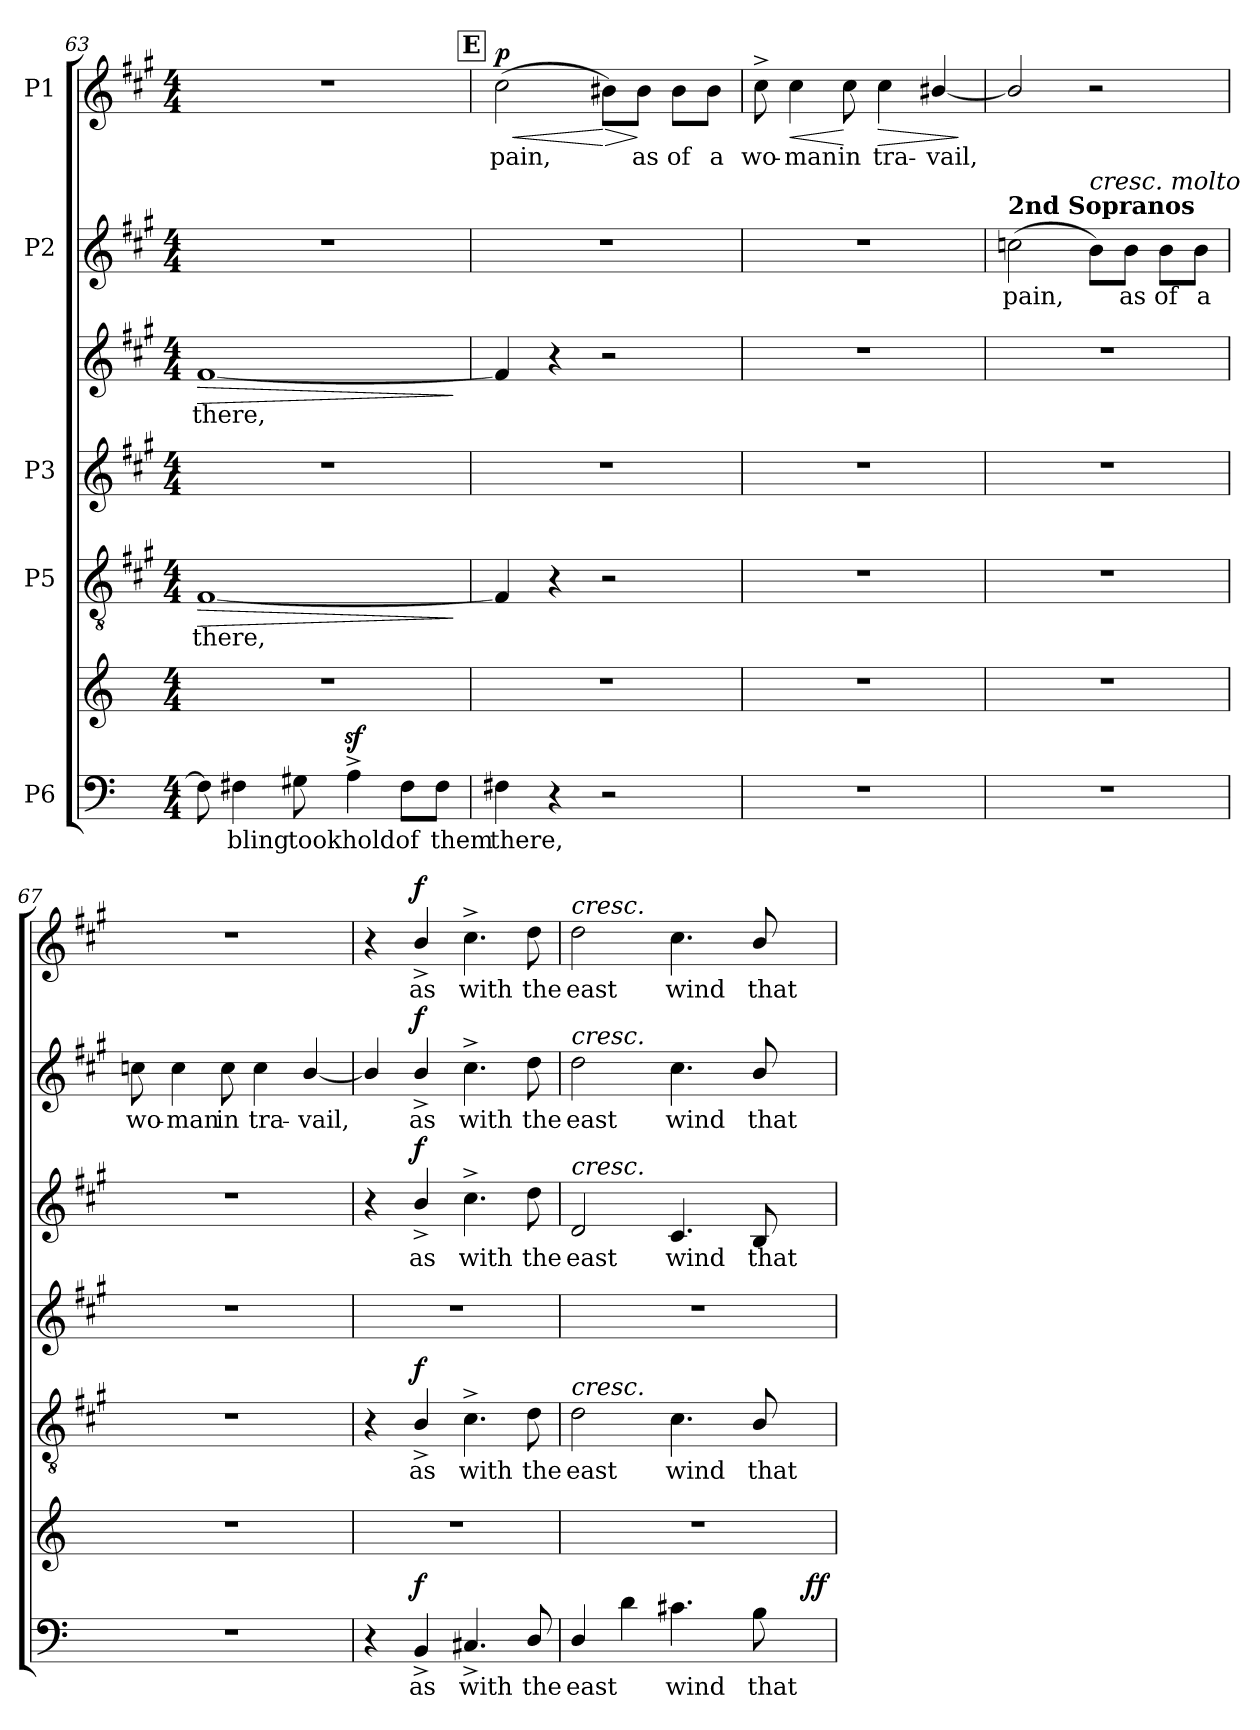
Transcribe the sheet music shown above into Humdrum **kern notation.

**kern	**text	**kern	**dynam	**kern	**text	**dynam	**kern	**kern	**text	**dynam	**kern	**text	**dynam	**kern	**text	**dynam
*part5	*part5	*part5	*part5	*part4	*part4	*part4	*part3	*part3	*part3	*part3	*part2	*part2	*part2	*part1	*part1	*part1
*staff7	*staff7	*staff6	*staff6/7	*staff5	*staff5	*staff5	*staff4	*staff3	*staff3	*staff3/4	*staff2	*staff2	*staff2	*staff1	*staff1	*staff1
*I"P6	*	*	*	*I"P5	*	*	*I"P3	*	*	*	*I"P2	*	*	*I"P1	*	*
*clefF4	*	*clefG2	*	*clefGv2	*	*	*clefG2	*clefG2	*	*	*clefG2	*	*	*clefG2	*	*
*	*	*	*	*ITrd7c12	*	*	*	*	*	*	*	*	*	*	*	*
*k[]	*	*k[]	*	*k[f#c#g#]	*	*	*k[f#c#g#]	*k[f#c#g#]	*	*	*k[f#c#g#]	*	*	*k[f#c#g#]	*	*
*C:	*	*C:	*	*A:	*	*	*A:	*A:	*	*	*A:	*	*	*A:	*	*
*M4/4	*	*M4/4	*	*M4/4	*	*	*M4/4	*M4/4	*	*	*M4/4	*	*	*M4/4	*	*
=63	=63	=63	=63	=63	=63	=63	=63	=63	=63	=63	=63	=63	=63	=63	=63	=63
!	!	!	!	!	!LO:LY:b:color=#000000	!LO:HP:b	!	!	!	!	!	!	!	!	!	!
!	!	!	!	!	!	!	!	!	!LO:LY:b:color=#000000	!LO:HP:b	!	!	!	!	!	!
8F#i\]	.	1r	.	[1FF#i	there,	>	1r	[1f#i	there,	>	1r	.	.	1r	.	.
!	!LO:LY:b:color=#000000	!	!	!	!	!	!	!	!	!	!	!	!	!	!	!
4F#i\	-bling	.	.	.	.	.	.	.	.	.	.	.	.	.	.	.
!	!LO:LY:b:color=#000000	!	!	!	!	!	!	!	!	!	!	!	!	!	!	!
8G#i\	took	.	.	.	.	.	.	.	.	.	.	.	.	.	.	.
!	!LO:LY:b:color=#000000	!	!	!	!	!	!	!	!	!	!	!	!	!	!	!
4Az^i\	hold	.	.	.	.	.	.	.	.	.	.	.	.	.	.	.
!	!LO:LY:b:color=#000000	!	!	!	!	!	!	!	!	!	!	!	!	!	!	!
8F#i\L	of	.	.	.	.	.	.	.	.	.	.	.	.	.	.	.
!	!LO:LY:b:color=#000000	!	!	!	!	!	!	!	!	!	!	!	!	!	!	!
8F#i\J	them	.	.	.	.	.	.	.	.	.	.	.	.	.	.	.
.	.	.	.	.	.	]	.	.	.	]	.	.	.	.	.	.
!!LO:REH:place=s1:B:color=#000000:enc=box:fs=17.1407:t=E
=64	=64	=64	=64	=64	=64	=64	=64	=64	=64	=64	=64	=64	=64	=64	=64	=64
!	!LO:LY:b:color=#000000	!	!	!	!	!	!	!	!	!	!	!	!	!	!	!
!	!	!	!	!	!	!	!	!	!	!	!	!	!	!	!LO:LY:b:color=#000000	!LO:HP:b
4F#i\	there,	1r	.	4FF#i/]	.	.	1r	4f#i/]	.	.	1r	.	.	(2cc#i\	pain,	< p
4r	.	.	.	4r	.	.	.	4r	.	.	.	.	.	.	.	.
!	!	!	!	!	!	!	!	!	!	!	!	!	!	!	!	!LO:HP:n=1:b
2r	.	.	.	2r	.	.	.	2r	.	.	.	.	.	8b#Xi\L)	.	[ >
!	!	!	!	!	!	!	!	!	!	!	!	!	!	!	!LO:LY:b:color=#000000	!
.	.	.	.	.	.	.	.	.	.	.	.	.	.	8b#i\J	as	]
!	!	!	!	!	!	!	!	!	!	!	!	!	!	!	!LO:LY:b:color=#000000	!
.	.	.	.	.	.	.	.	.	.	.	.	.	.	8b#i\L	of	.
!	!	!	!	!	!	!	!	!	!	!	!	!	!	!	!LO:LY:b:color=#000000	!
.	.	.	.	.	.	.	.	.	.	.	.	.	.	8b#i\J	a	.
=65	=65	=65	=65	=65	=65	=65	=65	=65	=65	=65	=65	=65	=65	=65	=65	=65
!	!	!	!	!	!	!	!	!	!	!	!	!	!	!	!LO:LY:b:color=#000000	!
1r	.	1r	.	1r	.	.	1r	1r	.	.	1r	.	.	8cc#^i\	wo-	.
!	!	!	!	!	!	!	!	!	!	!	!	!	!	!	!LO:LY:b:color=#000000	!LO:HP:b
.	.	.	.	.	.	.	.	.	.	.	.	.	.	4cc#i\	-man	<
!	!	!	!	!	!	!	!	!	!	!	!	!	!	!	!LO:LY:b:color=#000000	!
.	.	.	.	.	.	.	.	.	.	.	.	.	.	8cc#i\	in	[
!	!	!	!	!	!	!	!	!	!	!	!	!	!	!	!LO:LY:b:color=#000000	!LO:HP:b
.	.	.	.	.	.	.	.	.	.	.	.	.	.	4cc#i\	tra-	>
!	!	!	!	!	!	!	!	!	!	!	!	!	!	!	!LO:LY:b:color=#000000	!
.	.	.	.	.	.	.	.	.	.	.	.	.	.	[4b#Xi/	-vail,	.
.	.	.	.	.	.	.	.	.	.	.	.	.	.	.	.	]
!!LO:LB:g=z
=66	=66	=66	=66	=66	=66	=66	=66	=66	=66	=66	=66	=66	=66	=66	=66	=66
!	!	!	!	!	!	!	!	!	!	!	!LO:TX:a:B:t=2nd Sopranos	!	!	!	!	!
!	!	!	!	!	!	!	!	!	!	!	!	!LO:LY:b:color=#000000	!	!	!	!
1r	.	1r	.	1r	.	.	1r	1r	.	.	(2ccni\	pain,	.	2b#i/]	.	.
!	!	!	!	!	!	!	!	!	!	!	!LO:TX:a:i:t=cresc. molto	!	!	!	!	!
.	.	.	.	.	.	.	.	.	.	.	8bi\L)	.	.	2r	.	.
!	!	!	!	!	!	!	!	!	!	!	!	!LO:LY:b:color=#000000	!	!	!	!
.	.	.	.	.	.	.	.	.	.	.	8bi\J	as	.	.	.	.
!	!	!	!	!	!	!	!	!	!	!	!	!LO:LY:b:color=#000000	!	!	!	!
.	.	.	.	.	.	.	.	.	.	.	8bi\L	of	.	.	.	.
!	!	!	!	!	!	!	!	!	!	!	!	!LO:LY:b:color=#000000	!	!	!	!
.	.	.	.	.	.	.	.	.	.	.	8bi\J	a	.	.	.	.
=67	=67	=67	=67	=67	=67	=67	=67	=67	=67	=67	=67	=67	=67	=67	=67	=67
!	!	!	!	!	!	!	!	!	!	!	!	!LO:LY:b:color=#000000	!	!	!	!
1r	.	1r	.	1r	.	.	1r	1r	.	.	8ccni\	wo-	.	1r	.	.
!	!	!	!	!	!	!	!	!	!	!	!	!LO:LY:b:color=#000000	!	!	!	!
.	.	.	.	.	.	.	.	.	.	.	4cci\	-man	.	.	.	.
!	!	!	!	!	!	!	!	!	!	!	!	!LO:LY:b:color=#000000	!	!	!	!
.	.	.	.	.	.	.	.	.	.	.	8cci\	in	.	.	.	.
!	!	!	!	!	!	!	!	!	!	!	!	!LO:LY:b:color=#000000	!	!	!	!
.	.	.	.	.	.	.	.	.	.	.	4cci\	tra-	.	.	.	.
!	!	!	!	!	!	!	!	!	!	!	!	!LO:LY:b:color=#000000	!	!	!	!
.	.	.	.	.	.	.	.	.	.	.	[4bi/	-vail,	.	.	.	.
=68	=68	=68	=68	=68	=68	=68	=68	=68	=68	=68	=68	=68	=68	=68	=68	=68
4r	.	1r	.	4r	.	.	1r	4r	.	.	4bi/]	.	.	4r	.	.
!	!LO:LY:b:color=#000000	!	!	!	!	!	!	!	!	!	!	!	!	!	!	!
!	!	!	!	!	!LO:LY:b:color=#000000	!	!	!	!	!	!	!	!	!	!	!
!	!	!	!	!	!	!	!	!	!LO:LY:b:color=#000000	!	!	!	!	!	!	!
!	!	!	!	!	!	!	!	!	!	!	!	!LO:LY:b:color=#000000	!	!	!	!
!	!	!	!	!	!	!	!	!	!	!	!	!	!	!	!LO:LY:b:color=#000000	!
4BB^i/	as	.	f	4BB^i/	as	f	.	4b^i/	as	f	4b^i/	as	f	4b^i/	as	f
!	!LO:LY:b:color=#000000	!	!	!	!	!	!	!	!	!	!	!	!	!	!	!
!	!	!	!	!	!LO:LY:b:color=#000000	!	!	!	!	!	!	!	!	!	!	!
!	!	!	!	!	!	!	!	!	!LO:LY:b:color=#000000	!	!	!	!	!	!	!
!	!	!	!	!	!	!	!	!	!	!	!	!LO:LY:b:color=#000000	!	!	!	!
!	!	!	!	!	!	!	!	!	!	!	!	!	!	!	!LO:LY:b:color=#000000	!
4.C#^i/	with	.	.	4.C#^i\	with	.	.	4.cc#^i\	with	.	4.cc#^i\	with	.	4.cc#^i\	with	.
!	!LO:LY:b:color=#000000	!	!	!	!	!	!	!	!	!	!	!	!	!	!	!
!	!	!	!	!	!LO:LY:b:color=#000000	!	!	!	!	!	!	!	!	!	!	!
!	!	!	!	!	!	!	!	!	!LO:LY:b:color=#000000	!	!	!	!	!	!	!
!	!	!	!	!	!	!	!	!	!	!	!	!LO:LY:b:color=#000000	!	!	!	!
!	!	!	!	!	!	!	!	!	!	!	!	!	!	!	!LO:LY:b:color=#000000	!
8Di/	the	.	.	8Di\	the	.	.	8ddi\	the	.	8ddi\	the	.	8ddi\	the	.
=69	=69	=69	=69	=69	=69	=69	=69	=69	=69	=69	=69	=69	=69	=69	=69	=69
!	!LO:LY:b:color=#000000	!	!	!	!	!	!	!	!	!	!	!	!	!	!	!
!	!	!	!	!	!LO:LY:b:color=#000000	!	!	!	!	!	!	!	!	!	!	!
!	!	!	!	!	!	!	!	!	!LO:LY:b:color=#000000	!	!	!	!	!	!	!
!	!	!	!	!	!	!	!	!	!	!	!	!LO:LY:b:color=#000000	!	!	!	!
!	!	!	!	!	!	!	!	!	!	!	!	!	!	!LO:TX:a:i:t=cresc.	!	!
!	!	!	!	!	!	!	!	!	!	!	!LO:TX:a:i:t=cresc.	!	!	!	!	!
!	!	!	!	!	!	!	!	!LO:TX:a:i:t=cresc.	!	!	!	!	!	!	!	!
!	!	!	!	!LO:TX:a:i:t=cresc.	!	!	!	!	!	!	!	!	!	!	!	!
!LO:TX:a:i:t=cresc.	!	!	!	!	!	!	!	!	!	!	!	!	!	!	!	!
!	!	!	!	!	!	!	!	!	!	!	!	!	!	!	!LO:LY:b:color=#000000	!
*^	*	*	*	*	*	*	*	*	*	*	*	*	*	*	*	*
4Di/	2ryy	east	1r	.	2Di\	east	.	1r	2di/	east	.	2ddi\	east	.	2ddi\	east	.
4di\	.	.	.	.	.	.	.	.	.	.	.	.	.	.	.	.	.
!	!	!LO:LY:b:color=#000000	!	!	!	!	!	!	!	!	!	!	!	!	!	!	!
!	!	!	!	!	!	!LO:LY:b:color=#000000	!	!	!	!	!	!	!	!	!	!	!
!	!	!	!	!	!	!	!	!	!	!LO:LY:b:color=#000000	!	!	!	!	!	!	!
!	!	!	!	!	!	!	!	!	!	!	!	!	!LO:LY:b:color=#000000	!	!	!	!
!	!	!	!	!	!	!	!	!	!	!	!	!	!	!	!	!LO:LY:b:color=#000000	!
4.c#i\	4ryy	wind	.	.	4.C#i\	wind	.	.	4.c#i/	wind	.	4.cc#i\	wind	.	4.cc#i\	wind	.
.	8ryy	.	.	.	.	.	.	.	.	.	.	.	.	.	.	.	.
!	!	!LO:LY:b:color=#000000	!	!	!	!	!	!	!	!	!	!	!	!	!	!	!
!	!	!	!	!	!	!LO:LY:b:color=#000000	!	!	!	!	!	!	!	!	!	!	!
!	!	!	!	!	!	!	!	!	!	!LO:LY:b:color=#000000	!	!	!	!	!	!	!
!	!	!	!	!	!	!	!	!	!	!	!	!	!LO:LY:b:color=#000000	!	!	!	!
!	!	!	!	!	!	!	!	!	!	!	!	!	!	!	!	!LO:LY:b:color=#000000	!
8Bi\	16ryy	that	.	.	8BBi/	that	.	.	8Bi/	that	.	8bi/	that	.	8bi/	that	.
.	32ryy	.	.	.	.	.	.	.	.	.	.	.	.	.	.	.	.
.	64ryy	.	.	.	.	.	.	.	.	.	.	.	.	.	.	.	.
.	128...ryy	.	.	.	.	.	.	.	.	.	.	.	.	.	.	.	.
.	1024ryy	.	.	ff	.	.	.	.	.	.	.	.	.	.	.	.	.
*v	*v	*	*	*	*	*	*	*	*	*	*	*	*	*	*	*	*
=	=	=	=	=	=	=	=	=	=	=	=	=	=	=	=	=
*-	*-	*-	*-	*-	*-	*-	*-	*-	*-	*-	*-	*-	*-	*-	*-	*-
